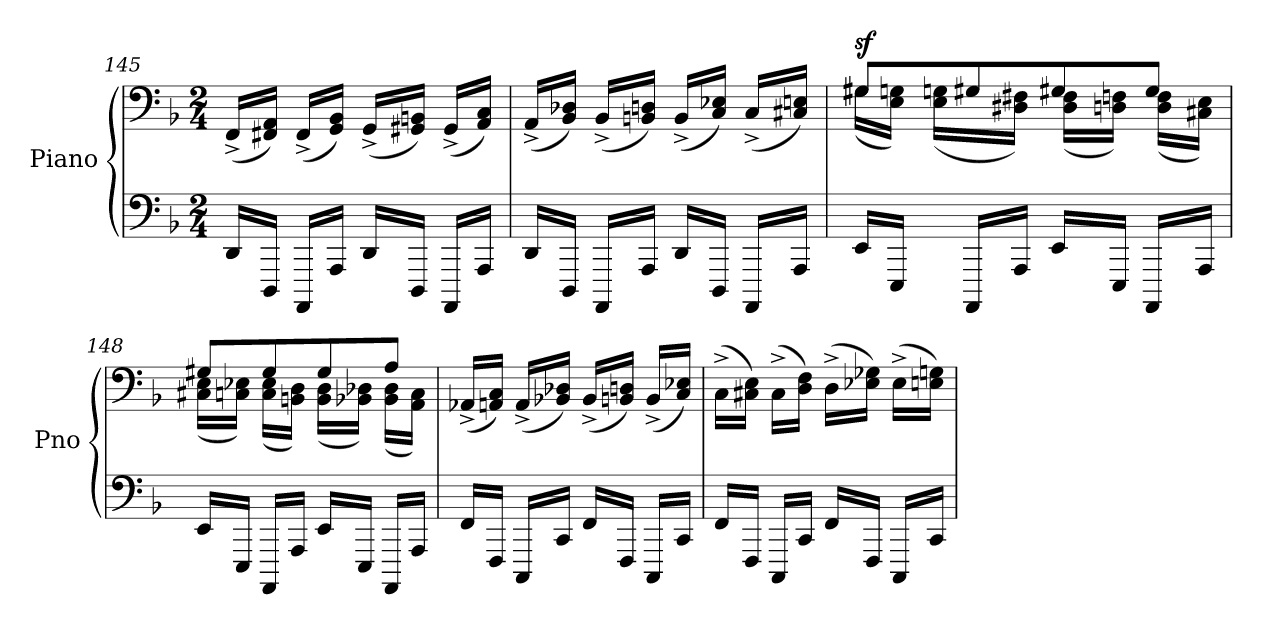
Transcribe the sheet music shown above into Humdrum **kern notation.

**kern	**kern	**dynam
*part1	*part1	*part1
*staff2	*staff1	*staff1/2
*I"Piano	*	*
*I'Pno	*	*
!!LO:LB:g=z
*clefF4	*clefF4	*
*k[b-]	*k[b-]	*
*M2/4	*M2/4	*
=145	=145	=145
16DD/LL	(16FF^/LL	.
16DDD/JJ	16FF#X/ 16AA/JJ)	.
16AAAA/LL	(16FF#^/LL	.
16AAA/JJ	16GG/ 16BB-/JJ)	.
16DD/LL	(16GG^/LL	.
16DDD/JJ	16GG#X/ 16BBn/JJ)	.
16AAAA/LL	(16GG#^/LL	.
16AAA/JJ	16AA/ 16C/JJ)	.
=146	=146	=146
16DD/LL	(16AA^/LL	.
16DDD/JJ	16BB-/ 16D-X/JJ)	.
16AAAA/LL	(16BB-^/LL	.
16AAA/JJ	16BBn/ 16Dn/JJ)	.
16DD/LL	(16BB^/LL	.
16DDD/JJ	16C/ 16E-X/JJ)	.
16AAAA/LL	(16C^/LL	.
16AAA/JJ	16C#X/ 16En/JJ)	.
=147	=147	=147
*	*^	*
!	!	!	!LO:DY:a
16EE/LL	8G#X/L	(16G#\LL	sf
16EEE/JJ	.	16E\ 16Gn\JJ)	.
16AAAA/LL	8G#X/	(16E\ 16Gn\LL	.
16AAA/JJ	.	16D#X\ 16F#X\JJ)	.
16EE/LL	8G#X/	(16D#\ 16F#\LL	.
16EEE/JJ	.	16Dn\ 16Fn\JJ)	.
16AAAA/LL	8G#/J	(16D\ 16F\LL	.
16AAA/JJ	.	16C#X\ 16E\JJ)	.
=148	=148	=148	=148
16EE/LL	8G#X/L	(16C#X\ 16E\LL	.
16EEE/JJ	.	16Cn\ 16E-X\JJ)	.
16AAAA/LL	8G#/	(16C\ 16E-\LL	.
16AAA/JJ	.	16BBn\ 16D\JJ)	.
16EE/LL	8G#/	(16BB\ 16D\LL	.
16EEE/JJ	.	16BB-X\ 16D-X\JJ)	.
16AAAA/LL	8A/J	(16BB-\ 16D-\LL	.
16AAA/JJ	.	16AA\ 16C\JJ)	.
*	*v	*v	*
=149	=149	=149
16FF/LL	(16AA-X^/LL	.
16FFF/JJ	16AAn/ 16C/JJ)	.
16CCC/LL	(16AA^/LL	.
16CC/JJ	16BB-X/ 16D-X/JJ)	.
16FF/LL	(16BB-^/LL	.
16FFF/JJ	16BBn/ 16Dn/JJ)	.
16CCC/LL	(16BB^/LL	.
16CC/JJ	16C/ 16E-X/JJ)	.
=150	=150	=150
16FF/LL	(16C^\LL	.
16FFF/JJ	16C#X\ 16E\JJ)	.
16CCC/LL	(16C#^\LL	.
16CC/JJ	16D\ 16F\JJ)	.
16FF/LL	(16D^\LL	.
16FFF/JJ	16E-X\ 16G-X\JJ)	.
16CCC/LL	(16E-^\LL	.
16CC/JJ	16En\ 16Gn\JJ)	.
=	=	=
*-	*-	*-
